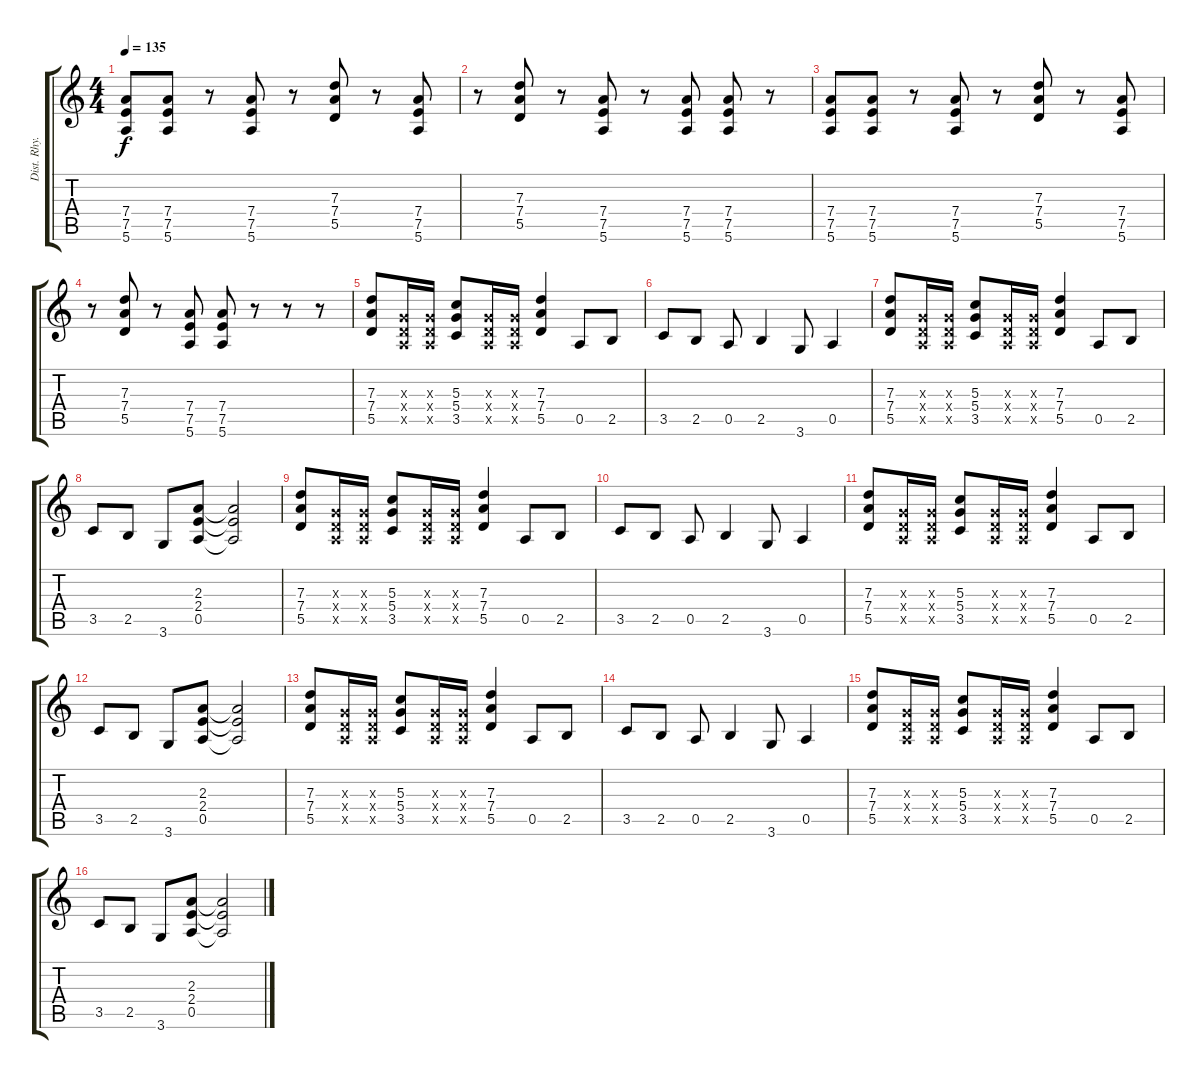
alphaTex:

\track ("Dist. Rhy. Guitar (Alex Lifeson)" "Dist. Rhy.") {instrument distortionguitar}
\staff {score tabs}
\tuning (E4 B3 G3 D3 A2 E2) {hide}
\ts (4 4)
\tempo 135
\clef g2
\ks c
(7.4 7.5 5.6).8{dy f} (7.4 7.5 5.6).8 r.8 (7.4 7.5 5.6).8 r.8 (7.3 7.4 5.5).8 r.8 (7.4 7.5 5.6).8 |
r.8 (7.3 7.4 5.5).8 r.8 (7.4 7.5 5.6).8 r.8 (7.4 7.5 5.6).8 (7.4 7.5 5.6).8 r.8 |
(7.4 7.5 5.6).8 (7.4 7.5 5.6).8 r.8 (7.4 7.5 5.6).8 r.8 (7.3 7.4 5.5).8 r.8 (7.4 7.5 5.6).8 |
r.8 (7.3 7.4 5.5).8 r.8 (7.4 7.5 5.6).8 (7.4 7.5 5.6).8 r.8 r.8 r.8 |
(7.3 7.4 5.5).8{volume 15} (0.3{x} 0.4{x} 0.5{x}).16 (0.3{x} 0.4{x} 0.5{x}).16 (5.3 5.4 3.5).8 (0.3{x} 0.4{x} 0.5{x}).16 (0.3{x} 0.4{x} 0.5{x}).16 (7.3 7.4 5.5).4 0.5.8 2.5.8 |
3.5.8 2.5.8 0.5.8 2.5.4 3.6.8 0.5.4 |
(7.3 7.4 5.5).8 (0.3{x} 0.4{x} 0.5{x}).16 (0.3{x} 0.4{x} 0.5{x}).16 (5.3 5.4 3.5).8 (0.3{x} 0.4{x} 0.5{x}).16 (0.3{x} 0.4{x} 0.5{x}).16 (7.3 7.4 5.5).4 0.5.8 2.5.8 |
3.5.8 2.5.8 3.6.8 (2.3 2.4 0.5).8 (2.3{t} 2.4{t} 0.5{t}).2 |
(7.3 7.4 5.5).8 (0.3{x} 0.4{x} 0.5{x}).16 (0.3{x} 0.4{x} 0.5{x}).16 (5.3 5.4 3.5).8 (0.3{x} 0.4{x} 0.5{x}).16 (0.3{x} 0.4{x} 0.5{x}).16 (7.3 7.4 5.5).4 0.5.8 2.5.8 |
3.5.8 2.5.8 0.5.8 2.5.4 3.6.8 0.5.4 |
(7.3 7.4 5.5).8 (0.3{x} 0.4{x} 0.5{x}).16 (0.3{x} 0.4{x} 0.5{x}).16 (5.3 5.4 3.5).8 (0.3{x} 0.4{x} 0.5{x}).16 (0.3{x} 0.4{x} 0.5{x}).16 (7.3 7.4 5.5).4 0.5.8 2.5.8 |
3.5.8 2.5.8 3.6.8 (2.3 2.4 0.5).8 (2.3{t} 2.4{t} 0.5{t}).2 |
(7.3 7.4 5.5).8{volume 15} (0.3{x} 0.4{x} 0.5{x}).16 (0.3{x} 0.4{x} 0.5{x}).16 (5.3 5.4 3.5).8 (0.3{x} 0.4{x} 0.5{x}).16 (0.3{x} 0.4{x} 0.5{x}).16 (7.3 7.4 5.5).4 0.5.8 2.5.8 |
3.5.8 2.5.8 0.5.8 2.5.4 3.6.8 0.5.4 |
(7.3 7.4 5.5).8 (0.3{x} 0.4{x} 0.5{x}).16 (0.3{x} 0.4{x} 0.5{x}).16 (5.3 5.4 3.5).8 (0.3{x} 0.4{x} 0.5{x}).16 (0.3{x} 0.4{x} 0.5{x}).16 (7.3 7.4 5.5).4 0.5.8 2.5.8 |
3.5.8 2.5.8 3.6.8 (2.3 2.4 0.5).8 (2.3{t} 2.4{t} 0.5{t}).2
